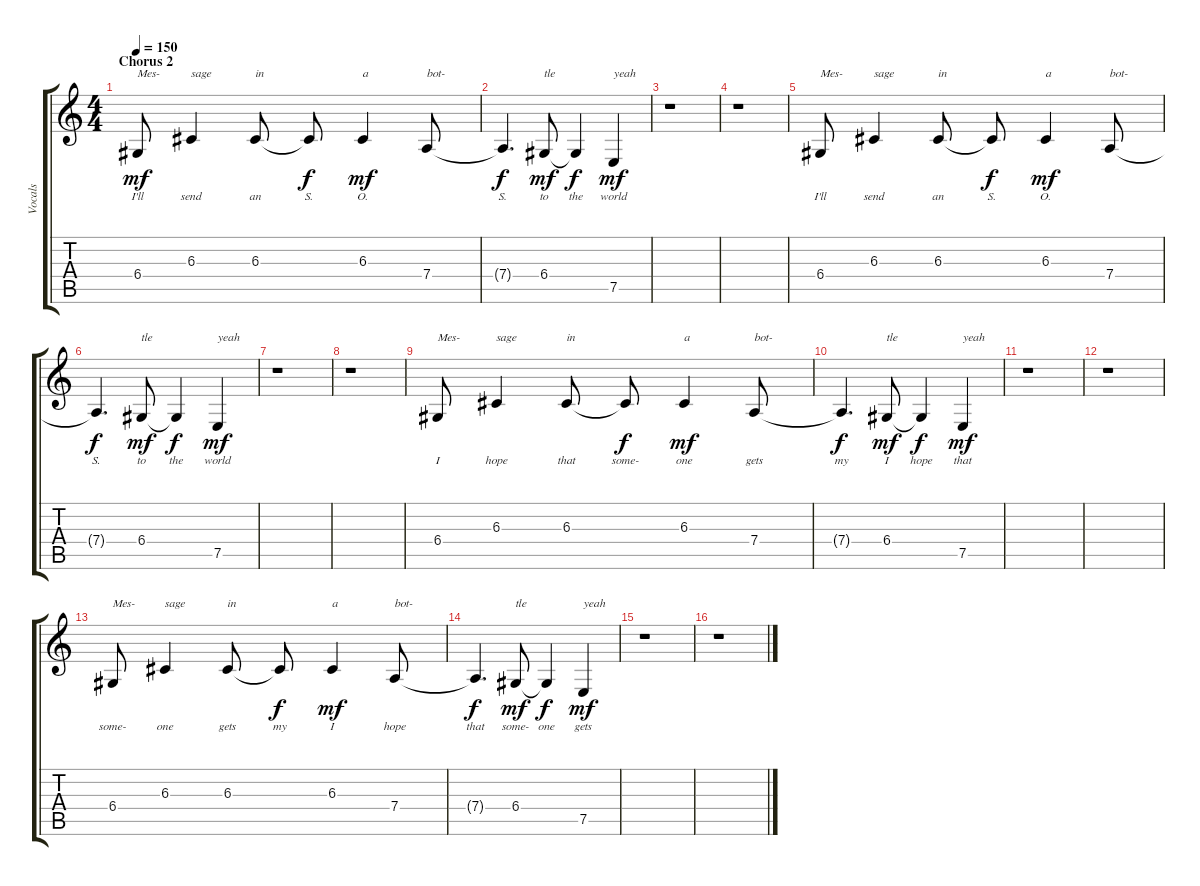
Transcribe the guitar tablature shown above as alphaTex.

\track ("Vocals" "Vocals") {instrument bassoon}
\staff {score tabs}
\tuning (E4 B3 G3 D3 A2 E2) {hide}
\ts (4 4)
\section ("" "Chorus 2")
\tempo 150
\clef g2
\ks c
6.4.8{txt "Mes-" lyrics (0 "I'll") lyrics (1 "") lyrics (2 "") lyrics (3 "") lyrics (4 "") dy mf} 6.3.4{txt "sage" lyrics (0 "send") lyrics (1 "") lyrics (2 "") lyrics (3 "") lyrics (4 "")} 6.3.8{txt "in" lyrics (0 "an") lyrics (1 "") lyrics (2 "") lyrics (3 "") lyrics (4 "")} 6.3{t}.8{lyrics (0 "S.") lyrics (1 "") lyrics (2 "") lyrics (3 "") lyrics (4 "") dy f} 6.3.4{txt "a" lyrics (0 "O.") lyrics (1 "") lyrics (2 "") lyrics (3 "") lyrics (4 "") dy mf} 7.4.8{txt "bot-" lyrics (0 " ") lyrics (1 "") lyrics (2 "") lyrics (3 "") lyrics (4 "")} |
7.4{t}.4{d lyrics (0 "S.") lyrics (1 "") lyrics (2 "") lyrics (3 "") lyrics (4 "") dy f} 6.4.8{txt "tle" lyrics (0 "to") lyrics (1 "") lyrics (2 "") lyrics (3 "") lyrics (4 "") dy mf} 6.4{t}.4{lyrics (0 "the") lyrics (1 "") lyrics (2 "") lyrics (3 "") lyrics (4 "") dy f} 7.5.4{txt "yeah" lyrics (0 "world") lyrics (1 "") lyrics (2 "") lyrics (3 "") lyrics (4 "") dy mf} |
r.1 |
r.1 |
6.4.8{txt "Mes-" lyrics (0 "I'll") lyrics (1 "") lyrics (2 "") lyrics (3 "") lyrics (4 "")} 6.3.4{txt "sage" lyrics (0 "send") lyrics (1 "") lyrics (2 "") lyrics (3 "") lyrics (4 "")} 6.3.8{txt "in" lyrics (0 "an") lyrics (1 "") lyrics (2 "") lyrics (3 "") lyrics (4 "")} 6.3{t}.8{lyrics (0 "S.") lyrics (1 "") lyrics (2 "") lyrics (3 "") lyrics (4 "") dy f} 6.3.4{txt "a" lyrics (0 "O.") lyrics (1 "") lyrics (2 "") lyrics (3 "") lyrics (4 "") dy mf} 7.4.8{txt "bot-" lyrics (0 " ") lyrics (1 "") lyrics (2 "") lyrics (3 "") lyrics (4 "")} |
7.4{t}.4{d lyrics (0 "S.") lyrics (1 "") lyrics (2 "") lyrics (3 "") lyrics (4 "") dy f} 6.4.8{txt "tle" lyrics (0 "to") lyrics (1 "") lyrics (2 "") lyrics (3 "") lyrics (4 "") dy mf} 6.4{t}.4{lyrics (0 "the") lyrics (1 "") lyrics (2 "") lyrics (3 "") lyrics (4 "") dy f} 7.5.4{txt "yeah" lyrics (0 "world") lyrics (1 "") lyrics (2 "") lyrics (3 "") lyrics (4 "") dy mf} |
r.1 |
r.1 |
6.4.8{txt "Mes-" lyrics (0 "I") lyrics (1 "") lyrics (2 "") lyrics (3 "") lyrics (4 "")} 6.3.4{txt "sage" lyrics (0 "hope") lyrics (1 "") lyrics (2 "") lyrics (3 "") lyrics (4 "")} 6.3.8{txt "in" lyrics (0 "that") lyrics (1 "") lyrics (2 "") lyrics (3 "") lyrics (4 "")} 6.3{t}.8{lyrics (0 "some-") lyrics (1 "") lyrics (2 "") lyrics (3 "") lyrics (4 "") dy f} 6.3.4{txt "a" lyrics (0 "one") lyrics (1 "") lyrics (2 "") lyrics (3 "") lyrics (4 "") dy mf} 7.4.8{txt "bot-" lyrics (0 "gets") lyrics (1 "") lyrics (2 "") lyrics (3 "") lyrics (4 "")} |
7.4{t}.4{d lyrics (0 "my") lyrics (1 "") lyrics (2 "") lyrics (3 "") lyrics (4 "") dy f} 6.4.8{txt "tle" lyrics (0 "I") lyrics (1 "") lyrics (2 "") lyrics (3 "") lyrics (4 "") dy mf} 6.4{t}.4{lyrics (0 "hope") lyrics (1 "") lyrics (2 "") lyrics (3 "") lyrics (4 "") dy f} 7.5.4{txt "yeah" lyrics (0 "that") lyrics (1 "") lyrics (2 "") lyrics (3 "") lyrics (4 "") dy mf} |
r.1 |
r.1 |
6.4.8{txt "Mes-" lyrics (0 "some-") lyrics (1 "") lyrics (2 "") lyrics (3 "") lyrics (4 "")} 6.3.4{txt "sage" lyrics (0 "one") lyrics (1 "") lyrics (2 "") lyrics (3 "") lyrics (4 "")} 6.3.8{txt "in" lyrics (0 "gets") lyrics (1 "") lyrics (2 "") lyrics (3 "") lyrics (4 "")} 6.3{t}.8{lyrics (0 "my") lyrics (1 "") lyrics (2 "") lyrics (3 "") lyrics (4 "") dy f} 6.3.4{txt "a" lyrics (0 "I") lyrics (1 "") lyrics (2 "") lyrics (3 "") lyrics (4 "") dy mf} 7.4.8{txt "bot-" lyrics (0 "hope") lyrics (1 "") lyrics (2 "") lyrics (3 "") lyrics (4 "")} |
7.4{t}.4{d lyrics (0 "that") lyrics (1 "") lyrics (2 "") lyrics (3 "") lyrics (4 "") dy f} 6.4.8{txt "tle" lyrics (0 "some-") lyrics (1 "") lyrics (2 "") lyrics (3 "") lyrics (4 "") dy mf} 6.4{t}.4{lyrics (0 "one") lyrics (1 "") lyrics (2 "") lyrics (3 "") lyrics (4 "") dy f} 7.5.4{txt "yeah" lyrics (0 "gets") lyrics (1 "") lyrics (2 "") lyrics (3 "") lyrics (4 "") dy mf} |
r.1 |
r.1
